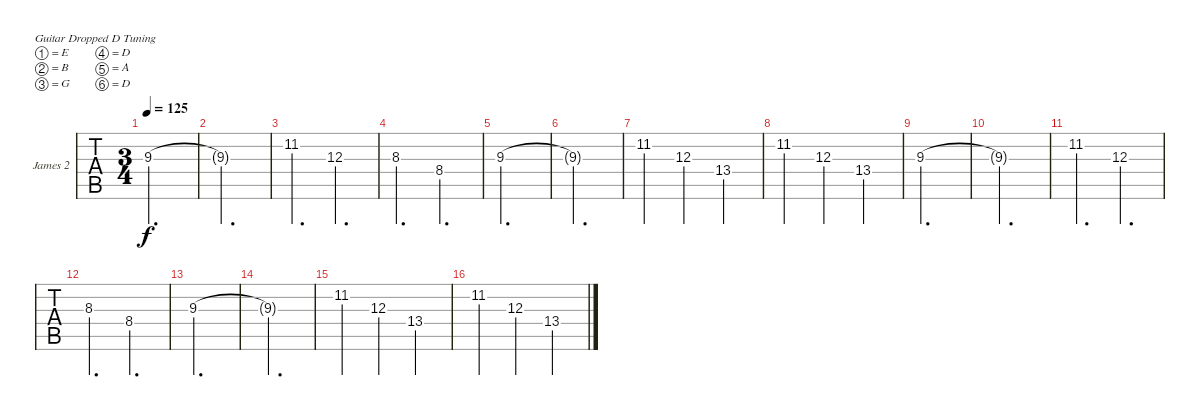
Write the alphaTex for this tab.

\bracketExtendMode groupsimilarinstruments
\firstSystemTrackNameOrientation horizontal
\otherSystemsTrackNameOrientation horizontal
\track ("Lead 1" "James 2") {instrument distortionguitar}
\staff {tabs}
\tuning (E4 B3 G3 D3 A2 D2)
\ts (3 4)
\tempo 125
\clef g2
\ks c
9.3.2{d dy f} |
9.3{t}.2{d} |
11.2.4{d} 12.3.4{d} |
8.3.4{d} 8.4.4{d} |
9.3.2{d} |
9.3{t}.2{d} |
11.2.4 12.3.4 13.4.4 |
11.2.4 12.3.4 13.4.4 |
9.3.2{d} |
9.3{t}.2{d} |
11.2.4{d} 12.3.4{d} |
8.3.4{d} 8.4.4{d} |
9.3.2{d} |
9.3{t}.2{d} |
11.2.4 12.3.4 13.4.4 |
11.2.4 12.3.4 13.4.4
